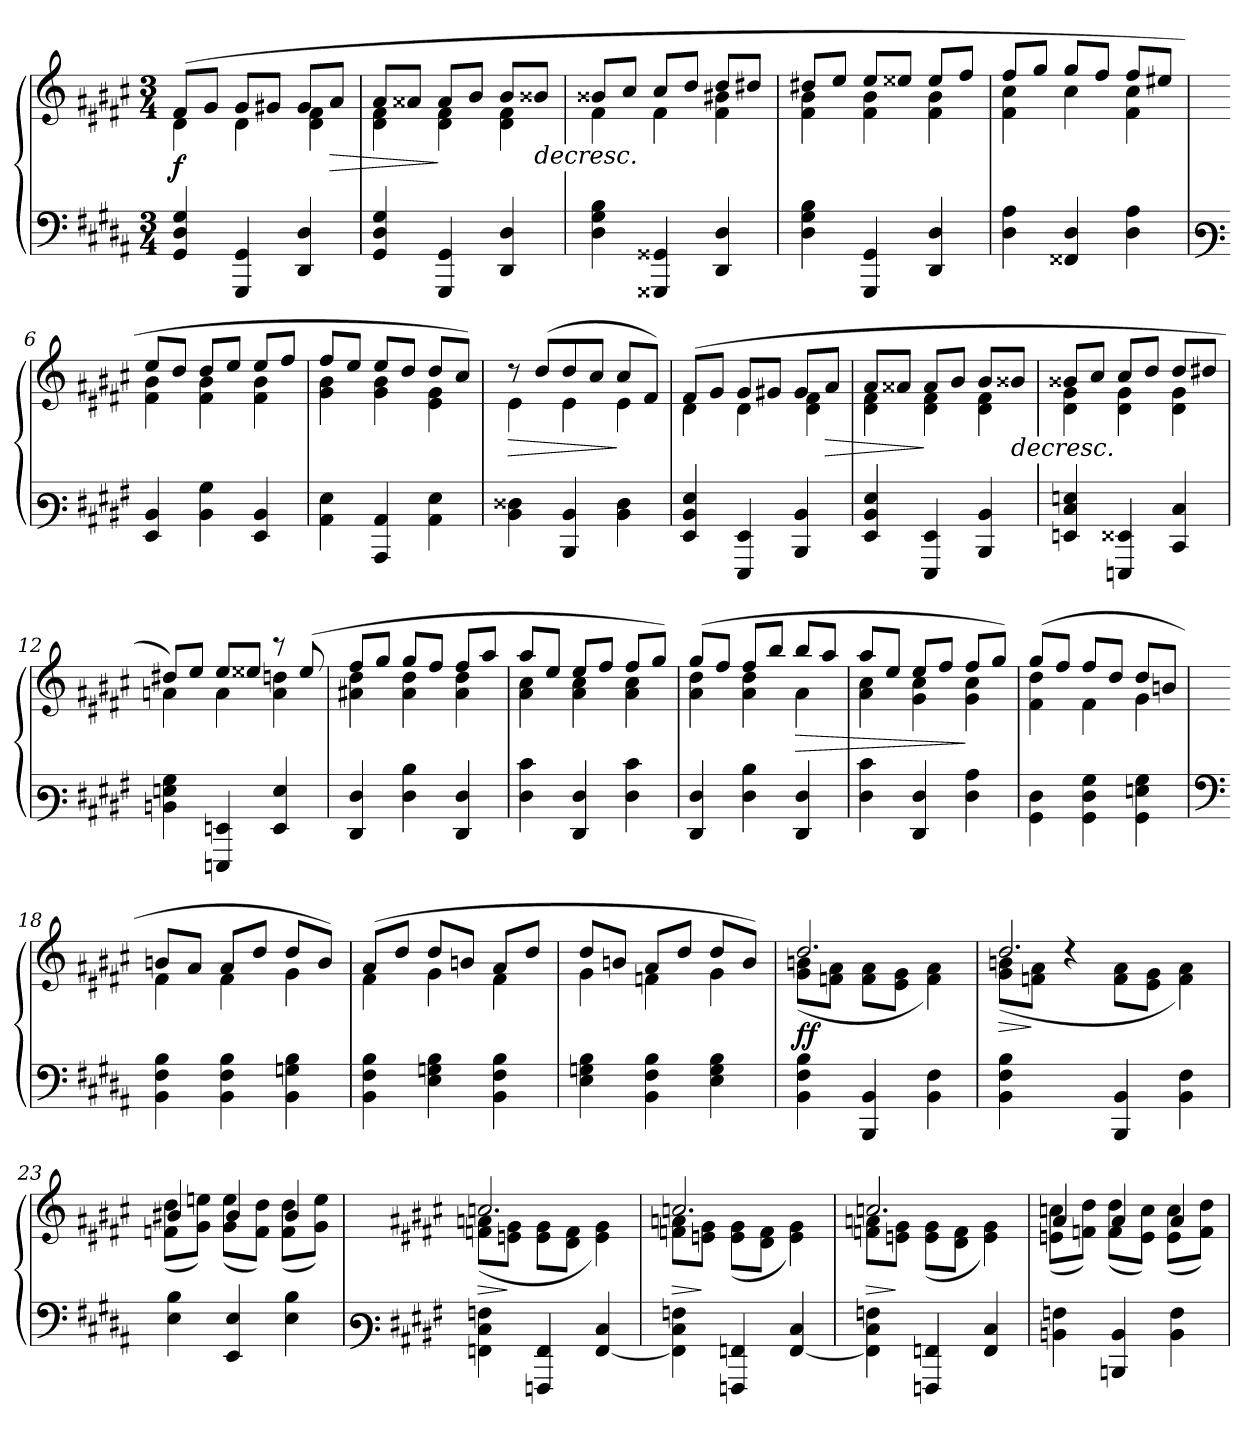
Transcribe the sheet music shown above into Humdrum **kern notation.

**kern	**kern	**dynam
*part1	*part1	*part1
*staff2	*staff1	*staff1/2
*clefF4	*clefG3	*
*k[f#c#g#d#a#]	*k[f#c#g#d#a#]	*
*M3/4	*M3/4	*
=1	=1	=1
*	*^	*
!	!	!	!LO:DY:b
4GG#/ 4D#/ 4G#/	(>8d#/L	4B\	f
.	8e/J	.	.
4GGG#/ 4GG#/	8e/L	4B\	]
.	8e#X/J	.	.
4DD#/ 4D#/	8e#/L	4B\ 4d#\	.
!	!	!	!LO:HP:b
.	8f#/J	.	>
=2	=2	=2	=2
4GG#/ 4D#/ 4G#/	8f#/L	4B\ 4d#\	.
.	8f##X/J	.	.
4GGG#/ 4GG#/	8f##/L	4B\ 4d#\	]
.	8g#/J	.	.
4DD#/ 4D#/	8g#/L	4B\ 4d#\	.
!	!	!	!LO:HP:b
.	8g##X/J	.	>
=3	=3	=3	=3
4D#\ 4G#\ 4B\	8g##X/L	4d#\	.
.	8a#/J	.	.
4GGG##/ 4GG##/	8a#/L	4d#\	.
.	8b/J	.	.
4DD#/ 4D#/	8b/L	4d#\ 4g#X\	.
.	8b#X/J	.	.
=4	=4	=4	=4
4D#\ 4G#\ 4B\	8b#X/L	4d#\ 4g#\	.
.	8cc#/J	.	.
4GGG#/ 4GG#/	8cc#/L	4d#\ 4g#\	.
.	8cc##X/J	.	.
4DD#/ 4D#/	8cc##/L	4d#\ 4g#\	.
.	8dd#/J	.	.
=5	=5	=5	=5
4D#\ 4A#\	8dd#/L	4d#\ 4a#\	.
.	8ee/J	.	.
4FF##X/ 4D#/	8ee/L	4a#\	.
.	8dd#/J	.	.
4D#\ 4A#\	8dd#/L	4d#\ 4a#\	.
.	8cc#X/J	.	.
!!LO:LB:g=z	!!
=6	=6	=6	=6
*clefF3	*	*	*
4GG#/ 4D#/	8cc#/L	4d#\ 4g#\	.
.	8b/J	.	.
4D#\ 4B\	8b/L	4d#\ 4g#\	.
.	8cc#/J	.	.
4GG#/ 4D#/	8cc#/L	4d#\ 4g#\	.
.	8dd#/J	.	.
=7	=7	=7	=7
4C#\ 4G#\	8dd#/L	4e\ 4g#\	.
.	8cc#/J	.	.
4CC#/ 4C#/	8cc#/L	4e\ 4g#\	.
.	8b/J	.	.
4C#\ 4G#\	8b/L	4c#\ 4e\	.
.	8a#/J)	.	.
=8	=8	=8	=8
!	!	!	!LO:HP:b
4D#\ 4F##X\	8rb	4c#\	>
.	(>8b/L	.	.
4DD#/ 4D#/	8b/	4c#\	.
.	8a#/J	.	.
4D#\ 4F##\	8a#/L	4c#\	]
.	8d#/J)	.	.
=9	=9	=9	=9
4GG#/ 4D#/ 4G#/	(<8d#/L	4B\	.
.	8e/J	.	.
4GGG#/ 4GG#/	8e/L	4B\	]
.	8e#X/J	.	.
4DD#/ 4D#/	8e#/L	4B\ 4d#\	.
!	!	!	!LO:HP:b
.	8f#/J	.	>
=10	=10	=10	=10
4GG#/ 4D#/ 4G#/	8f#/L	4B\ 4d#\	.
.	8f##X/J	.	.
4GGG#/ 4GG#/	8f##/L	4B\ 4d#\	]
.	8g#/J	.	.
4DD#/ 4D#/	8g#/L	4B\ 4d#\	.
!	!	!	!LO:HP:b
.	8g##X/J	.	>
=11	=11	=11	=11
4GGn/ 4E/ 4Gn/	8g##X/L	4B\ 4e\	.
.	8a#/J	.	.
4GGGn/ 4GG##/	8a#/L	4B\ 4e\	.
.	8b/J	.	.
4EE/ 4E/	8b/L	4B\ 4e\	.
.	8b#X/J	.	.
!!LO:LB:g=z	!!
=12	=12	=12	=12
4Dn\ 4Gn\ 4B\	8b#X/L)	4fn\	.
.	8cc#/J	.	.
4GGGn/ 4GGn/	8cc#/L	4f\	.
.	(>8cc##X/J	.	.
4GG/ 4G/	8raa	4f\ 4bn\	.
.	(>8cc##/	.	.
=13	=13	=13	=13
4FF#/ 4F#/	8dd#/L	4f#X\ 4b\	.
.	8ee/J	.	.
4F#\ 4d#\	8ee/L	4f#\ 4b\	.
.	8dd#/J	.	.
4FF#/ 4F#/	8dd#/L	4f#\ 4b\	.
.	8ff#/J	.	.
=14	=14	=14	=14
4F#\ 4e\	8ff#/L	4f#\ 4a#\	.
.	8cc#/J	.	.
4FF#/ 4F#/	8cc#/L	4f#\ 4a#\	.
.	8dd#/J	.	.
4F#\ 4e\	8dd#/L	4f#\ 4a#\	.
.	8ee/J)	.	.
=15	=15	=15	=15
4FF#/ 4F#/	(>8ee/L	4f#\ 4b\	.
.	8dd#/J	.	.
4F#\ 4d#\	8dd#/L	4f#\ 4b\	.
.	8gg#/J	.	.
!	!	!	!LO:HP:b
4FF#/ 4F#/	8gg#/L	4f#\	>
.	8ff#/J	.	.
=16	=16	=16	=16
4F#\ 4e\	8ff#/L	4f#\ 4a#\	.
.	8cc#/J	.	.
4FF#/ 4F#/	8cc#/L	4e\ 4a#\	.
.	8dd#/J	.	.
4F#\ 4c#\	8dd#/L	4e\ 4a#\	]
.	8ee/J)	.	.
=17	=17	=17	=17
4BB\ 4F#\	(>8ee/L	4d#\ 4b\	.
.	8dd#/J	.	.
4BB\ 4F#\ 4B\	8dd#/L	4d#\	.
.	8b/J	.	.
4BB\ 4Gn\ 4B\	8b/L	4e\	.
.	8gn/J	.	.
!!LO:LB:g=z	!!
=18	=18	=18	=18
*clefF4	*	*	*
4BB\ 4F#\ 4B\	8gn/L	4d#\	.
.	8f#/J	.	.
4BB\ 4F#\ 4B\	8f#/L	4d#\	.
.	8b/J	.	.
4BB\ 4Gn\ 4B\	8b/L	4e\	.
.	8g/J)	.	.
=19	=19	=19	=19
4BB\ 4F#\ 4B\	(>8f#/L	4d#\	.
.	8b/J	.	.
4E\ 4Gn\ 4B\	8b/L	4e\	.
.	8gn/J	.	.
4BB\ 4F#\ 4B\	8f#/L	4d#\	.
.	8b/J	.	.
=20	=20	=20	=20
4E\ 4Gn\ 4B\	8b/L	4e\	.
.	8gn/J	.	.
4BB\ 4F#\ 4B\	8f#/L	4dn\	.
.	8b/J	.	.
4E\ 4G\ 4B\	8b/L	4e\	.
.	8g/J)	.	.
=21	=21	=21	=21
!	!	!	!LO:DY:b
!	!	!	!LO:DY:n=1:b
4BB\ 4F#\ 4B\	2.b/	(<8e\ 8gn\L	f f
.	.	8dn\ 8f#\J	.
4BBB/ 4BB/	.	8d\ 8f#\L	.
.	.	8c#\ 8e\J	.
4BB\ 4F#\	.	4d\ 4f#\)	.
=22	=22	=22	=22
!	!	!	!LO:HP:b
4BB\ 4F#\ 4B\	2.b/	(<8e\ 8gn\L	>
.	.	8dn\ 8f#\J	]
4ryy	.	4rb	.
4BBB/ 4BB/	.	8d\ 8f#\L	.
.	.	8c#\ 8e\J	.
4BB\ 4F#\	4ryy	4d\ 4f#\)	.
=23	=23	=23	=23
4E\ 4B\	4g#X/	(<8dn\ 8b\L	.
.	.	8e\ 8ccn\J)	.
4EE/ 4E/	4g#/	(<8e\ 8cc\L	.
.	.	8d\ 8b\J)	.
4E\ 4B\	4g#/	(<8d\ 8b\L	.
.	.	8e\ 8cc\J)	.
!!LO:PB:g=z	!!
=24	=24	=24	=24
*clefF3	*	*	*
*k[f#c#g#d#a#]	*k[f#c#g#d#a#]	*	*
!	!	!	!LO:HP:b
4AAn\ 4E\ 4An\	2.an/	(<8dn\ 8fn\L	>
.	.	8cn\ 8e\J	]
4AAAn/ 4AA/	.	8c\ 8e\L	.
.	.	8B\ 8d\J	.
[<4AA/ 4E/	.	4c\ 4e\)	.
=25	=25	=25	=25
!	!	!	!LO:HP:b
4AA\] 4E\ 4An\	2.an/	(<8dn\ 8fn\L	>
.	.	8cn\ 8e\J	]
4AAAn/ 4AAn/	.	(8c\ 8e\L	.
.	.	8B\ 8d\J	.
[<4AA/ 4E/	.	4c\ 4e\)	.
=26	=26	=26	=26
!	!	!	!LO:HP:b
4AA\] 4E\ 4An\	2.an/	(<8dn\ 8fn\L	>
.	.	8cn\ 8e\J	]
4AAAn/ 4AAn/	.	(8c\ 8e\L	.
.	.	8B\ 8d\J	.
4AA/ 4E/	.	4c\ 4e\)	.
=27	=27	=27	=27
4Dn\ 4An\	4f#/	(<8cn\ 8an\L	.
.	.	8dn\ 8b\J)	.
4DDn/ 4D/	4f#/	(<8d\ 8b\L	.
.	.	8c\ 8a\J)	.
4D\ 4A\	4f#/	(<8c\ 8a\L	.
.	.	8d\ 8b\J)	.
*	*v	*v	*
=	=	=
*-	*-	*-
